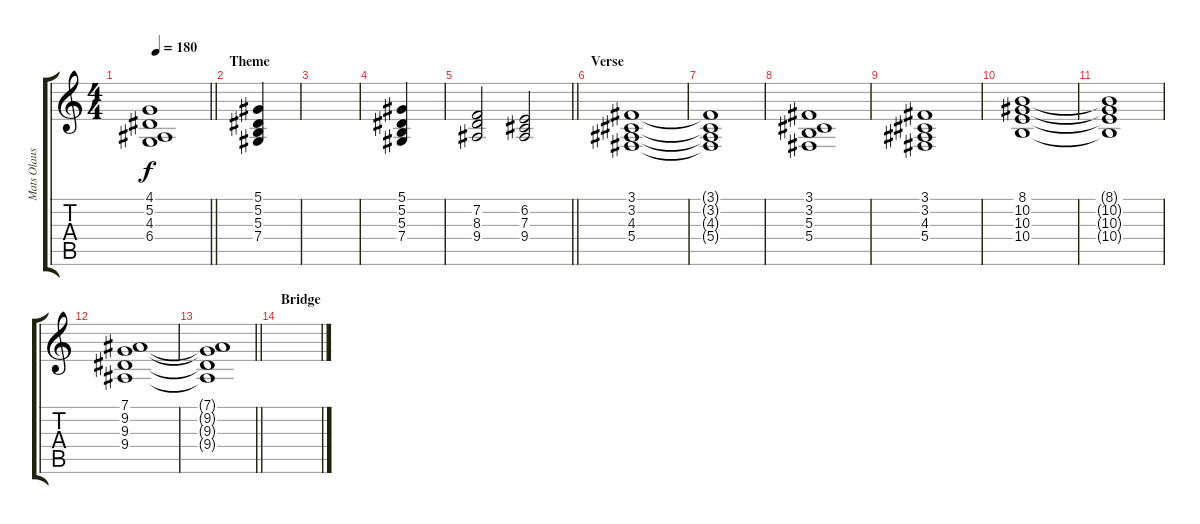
\track ("Mats Olausson" "Mats Olaus") {instrument choiraahs}
\staff {score tabs}
\tuning (Eb4 Bb3 Gb3 Db3 Ab2 Eb2) {hide}
\ts (4 4)
\tempo 180
\clef g2
\barLineRight lightlight
\ks c
(4.1 5.2 4.3 6.4).1{dy f} |
\section ("" "Theme")
(5.1 5.2 5.3 7.4).4 |
|
(5.1 5.2 5.3 7.4).4 |
\barLineRight lightlight
(7.2 8.3 9.4).2 (6.2 7.3 9.4).2 |
\section ("" "Verse")
(3.1 3.2 4.3 5.4).1 |
(3.1{t} 3.2{t} 4.3{t} 5.4{t}).1 |
(3.1 3.2 5.3 5.4).1 |
(3.1 3.2 4.3 5.4).1 |
(8.1 10.2 10.3 10.4).1 |
(8.1{t} 10.2{t} 10.3{t} 10.4{t}).1 |
(7.1 9.2 9.3 9.4).1 |
\barLineRight lightlight
(7.1{t} 9.2{t} 9.3{t} 9.4{t}).1 |
\section ("" "Bridge")
